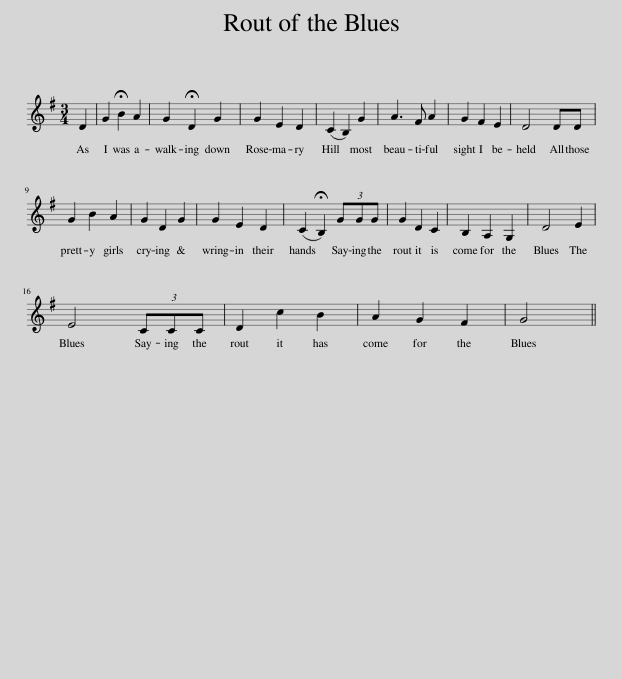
X:1
L:1/8
M:3/4
I:linebreak $
K:G
V:1 treble
V:1
 D2 | G2 !fermata!B2 A2 | G2 !fermata!D2 G2 | G2 E2 D2 | (C2 B,2) G2 | %5
 A3 F A2 | G2 F2 E2 | D4 DD |$ G2 B2 A2 | G2 D2 G2 | %10
 G2 E2 D2 | (C2 !fermata!B,2) (3GGG | G2 D2 C2 | B,2 A,2 G,2 | D4 E2 |$ %15
 E4 (3CCC | D2 c2 B2 | A2 G2 F2 | G4 || %19
